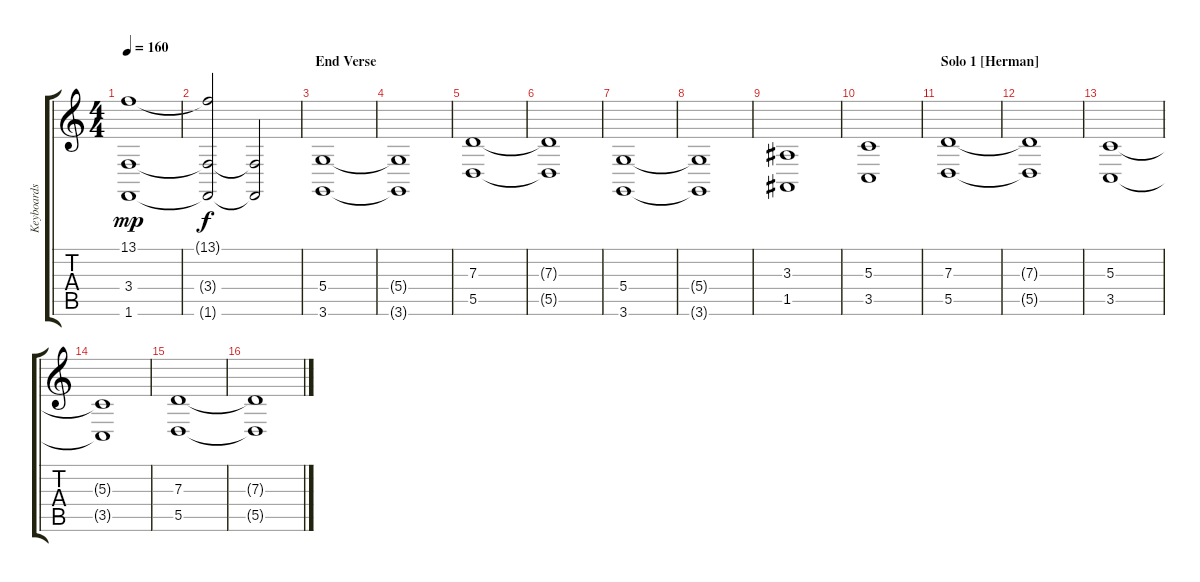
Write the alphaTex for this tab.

\track ("Keyboards 1" "Keyboards ") {instrument stringensemble1}
\staff {score tabs}
\tuning (E4 B3 G3 D3 A2 E2) {hide}
\ts (4 4)
\tempo 160
\clef g2
\ks c
(13.1 3.4 1.6).1{dy mp} |
(13.1{t} 3.4{t} 1.6{t}).2{dy f} (3.4{t} 1.6{t}).2 |
\section ("" "End Verse")
(5.4 3.6).1 |
(5.4{t} 3.6{t}).1 |
(7.3 5.5).1 |
(7.3{t} 5.5{t}).1 |
(5.4 3.6).1 |
(5.4{t} 3.6{t}).1 |
(3.3 1.5).1 |
(5.3 3.5).1 |
\section ("" "Solo 1 [Herman]")
(7.3 5.5).1 |
(7.3{t} 5.5{t}).1 |
(5.3 3.5).1 |
(5.3{t} 3.5{t}).1 |
(7.3 5.5).1 |
(7.3{t} 5.5{t}).1
